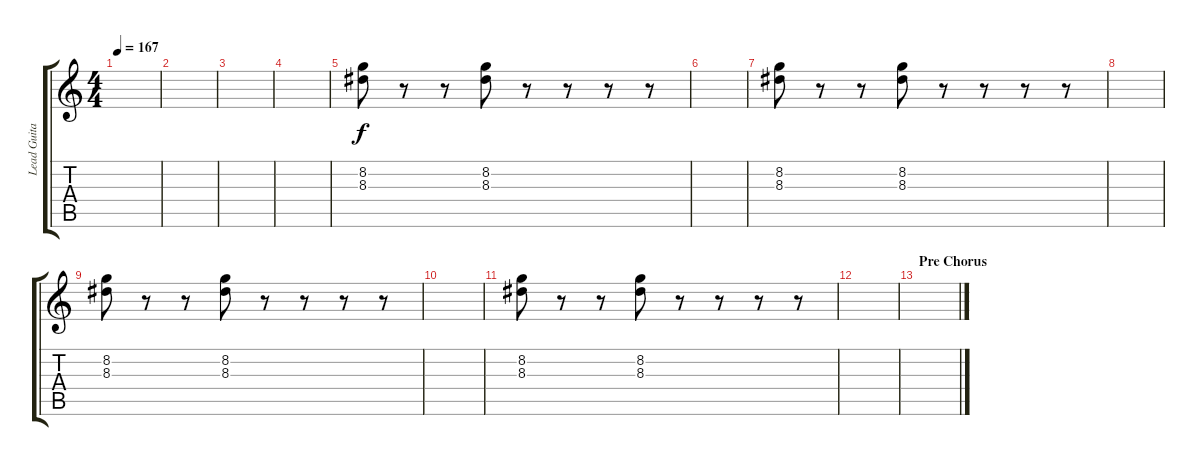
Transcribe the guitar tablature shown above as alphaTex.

\track ("Lead Guitar" "Lead Guita") {instrument overdrivenguitar}
\staff {score tabs}
\tuning (E4 B3 G3 D3 A2 E2) {hide}
\ts (4 4)
\tempo 167
\clef g2
\ks c
|
|
|
|
(8.2 8.3).8 r.8 r.8 (8.2 8.3).8 r.8 r.8 r.8 r.8 |
|
(8.2 8.3).8 r.8 r.8 (8.2 8.3).8 r.8 r.8 r.8 r.8 |
|
(8.2 8.3).8 r.8 r.8 (8.2 8.3).8 r.8 r.8 r.8 r.8 |
|
(8.2 8.3).8 r.8 r.8 (8.2 8.3).8 r.8 r.8 r.8 r.8 |
|
\section ("" "Pre Chorus")
